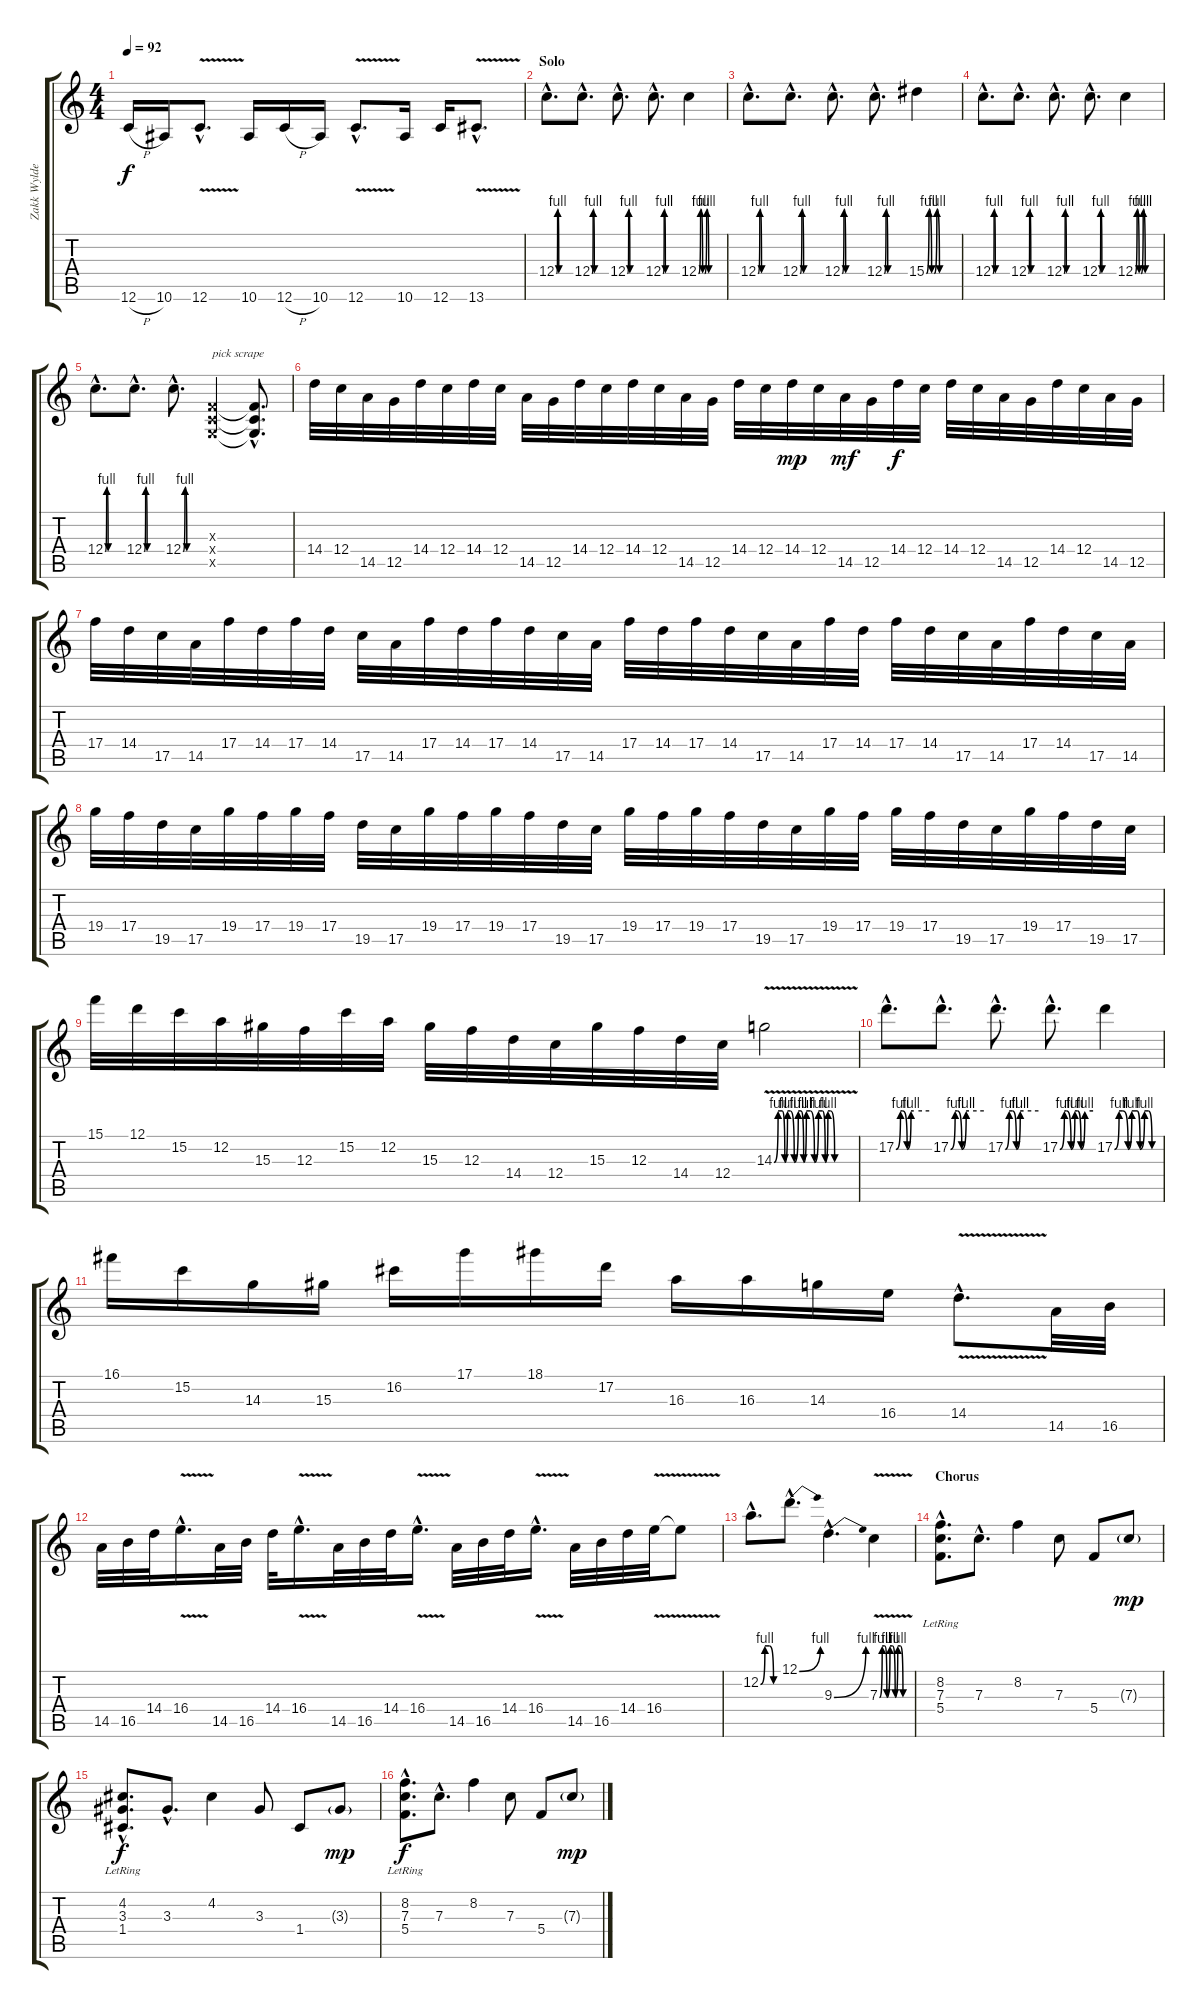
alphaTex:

\track ("Zakk Wylde" "Zakk Wylde") {instrument distortionguitar}
\staff {score tabs}
\tuning (D4 A3 F3 C3 G2 C2) {hide}
\ts (4 4)
\tempo 92
\clef g2
\ks c
12.6{h}.16{dy f} 10.6.16 12.6{v hac}.8{d} 10.6.16 12.6{h}.16 10.6.16 12.6{v hac}.8{d} 10.6.16 12.6.16 13.6{v hac}.8{d} |
\section ("" "Solo")
12.4{be (custom 0 0 5 4 10 0 60 0) hac}.8{d} 12.4{be (custom 0 0 5 4 10 0 60 0) hac}.8{d} 12.4{be (custom 0 0 5 4 10 0 60 0) hac}.8{d} 12.4{be (custom 0 0 5 4 10 0 60 0) hac}.8{d} 12.4{be (custom 0 0 5 4 10 0 15 0 20 4 25 0 60 0)}.4 |
12.4{be (custom 0 0 5 4 10 0 60 0) hac}.8{d} 12.4{be (custom 0 0 5 4 10 0 60 0) hac}.8{d} 12.4{be (custom 0 0 5 4 10 0 60 0) hac}.8{d} 12.4{be (custom 0 0 5 4 10 0 60 0) hac}.8{d} 15.4{be (custom 0 0 5 4 10 0 15 0 20 4 25 0 60 0)}.4 |
12.4{be (custom 0 0 5 4 10 0 60 0) hac}.8{d} 12.4{be (custom 0 0 5 4 10 0 60 0) hac}.8{d} 12.4{be (custom 0 0 5 4 10 0 60 0) hac}.8{d} 12.4{be (custom 0 0 5 4 10 0 60 0) hac}.8{d} 12.4{be (custom 0 0 5 4 10 0 15 0 20 4 25 0 60 0)}.4 |
12.4{be (custom 0 0 5 4 10 0 60 0) hac}.8{d} 12.4{be (custom 0 0 5 4 10 0 60 0) hac}.8{d} 12.4{be (custom 0 0 5 4 10 0 60 0) hac}.8{d} (0.3{x} 0.4{x} 0.5{x}).4{txt "pick scrape" instrument guitarfretnoise} (0.3{hac t} 0.4{hac t} 0.5{hac t}).8{d} |
14.4.32{instrument distortionguitar} 12.4.32 14.5.32 12.5.32 14.4.32 12.4.32 14.4.32 12.4.32 14.5.32 12.5.32 14.4.32 12.4.32 14.4.32 12.4.32 14.5.32 12.5.32 14.4.32 12.4.32 14.4.32{dy mp} 12.4.32 14.5.32{dy mf} 12.5.32 14.4.32{dy f} 12.4.32 14.4.32 12.4.32 14.5.32 12.5.32 14.4.32 12.4.32 14.5.32 12.5.32 |
17.4.32 14.4.32 17.5.32 14.5.32 17.4.32 14.4.32 17.4.32 14.4.32 17.5.32 14.5.32 17.4.32 14.4.32 17.4.32 14.4.32 17.5.32 14.5.32 17.4.32 14.4.32 17.4.32 14.4.32 17.5.32 14.5.32 17.4.32 14.4.32 17.4.32 14.4.32 17.5.32 14.5.32 17.4.32 14.4.32 17.5.32 14.5.32 |
19.4.32 17.4.32 19.5.32 17.5.32 19.4.32 17.4.32 19.4.32 17.4.32 19.5.32 17.5.32 19.4.32 17.4.32 19.4.32 17.4.32 19.5.32 17.5.32 19.4.32 17.4.32 19.4.32 17.4.32 19.5.32 17.5.32 19.4.32 17.4.32 19.4.32 17.4.32 19.5.32 17.5.32 19.4.32 17.4.32 19.5.32 17.5.32 |
15.1.32 12.1.32 15.2.32 12.2.32 15.3.32 12.3.32 15.2.32 12.2.32 15.3.32 12.3.32 14.4.32 12.4.32 15.3.32 12.3.32 14.4.32 12.4.32 14.3{be (custom 0 0 3 4 6 4 8 0 10 4 12 4 15 0 18 4 20 4 22 0 24 4 27 4 30 0 33 4 36 4 38 0 40 4 42 4 45 0 60 0) v}.2 |
17.2{be (custom 0 0 8 4 12 4 20 0 27 4 32 4 60 4) hac}.8{d} 17.2{be (custom 0 0 8 4 12 4 20 0 28 4 33 4 60 4) hac}.8{d} 17.2{be (custom 0 0 7 4 13 4 20 0 27 4 33 4 60 4) hac}.8{d} 17.2{be (custom 0 0 8 4 12 4 20 0 27 4 32 4 38 0 45 4 60 4) hac}.8{d} 17.2{be (custom 0 0 6 4 11 4 18 0 23 4 30 4 34 0 40 4 45 4 50 0 55 0 60 0)}.4 |
16.1.16 15.2.16 14.3.16 15.3.16 16.2.16 17.1.16 18.1.16 17.2.16 16.3.16 16.3.16 14.3.16 16.4.16 14.4{v hac}.8{d} 14.5.32 16.5.32 |
14.5.32 16.5.32 14.4.32 16.4{v hac}.16{d} 14.5.32 16.5.32 14.4.32 16.4{v hac}.16{d} 14.5.32 16.5.32 14.4.32 16.4{v hac}.16{d} 14.5.32 16.5.32 14.4.32 16.4{v hac}.16{d} 14.5.32 16.5.32 14.4.32 16.4{v}.32 16.4{t}.8 |
12.2{be (custom 0 0 15 4 30 4 45 0 60 0) hac}.8{d} 12.1{be (bend 0 0 60 4) hac}.8{d} 9.3{be (bend 0 0 60 4) hac}.4{d} 7.3{be (custom 0 0 5 4 10 4 14 0 20 4 25 4 30 0 35 4 40 4 45 0 60 0) v}.4 |
\section ("" "Chorus")
(8.2{hac lr} 7.3{hac lr} 5.4{hac lr}).8{d} 7.3{hac}.8{d} 8.2.4 7.3.8 5.4.8 7.3{g}.8{dy mp} |
(4.2{hac lr} 3.3{hac lr} 1.4{hac lr}).8{d dy f} 3.3{hac}.8{d} 4.2.4 3.3.8 1.4.8 3.3{g}.8{dy mp} |
(8.2{hac lr} 7.3{hac lr} 5.4{hac lr}).8{d dy f} 7.3{hac}.8{d} 8.2.4 7.3.8 5.4.8 7.3{g}.8{dy mp}
